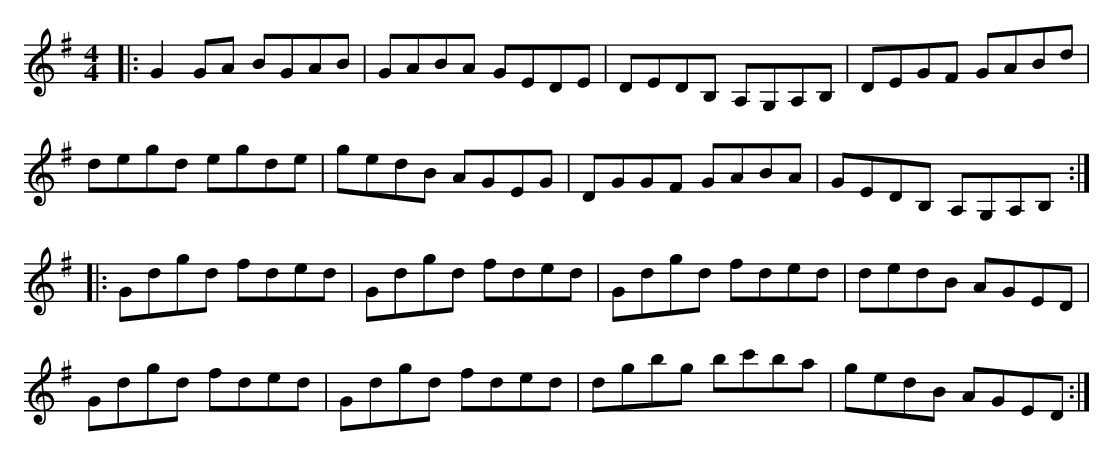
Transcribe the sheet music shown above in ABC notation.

X:1
M:4/4
K:G
|:G2GA BGAB|GABA GEDE|DEDB, A,G,A,B,|DEGF GABd|
degd egde|gedB AGEG|DGGF GABA|GEDB, A,G,A,B,:|
|:Gdgd fded|Gdgd fded|Gdgd fded|dedB AGED|
Gdgd fded|Gdgd fded|dgbg bc'ba|gedB AGED:|
